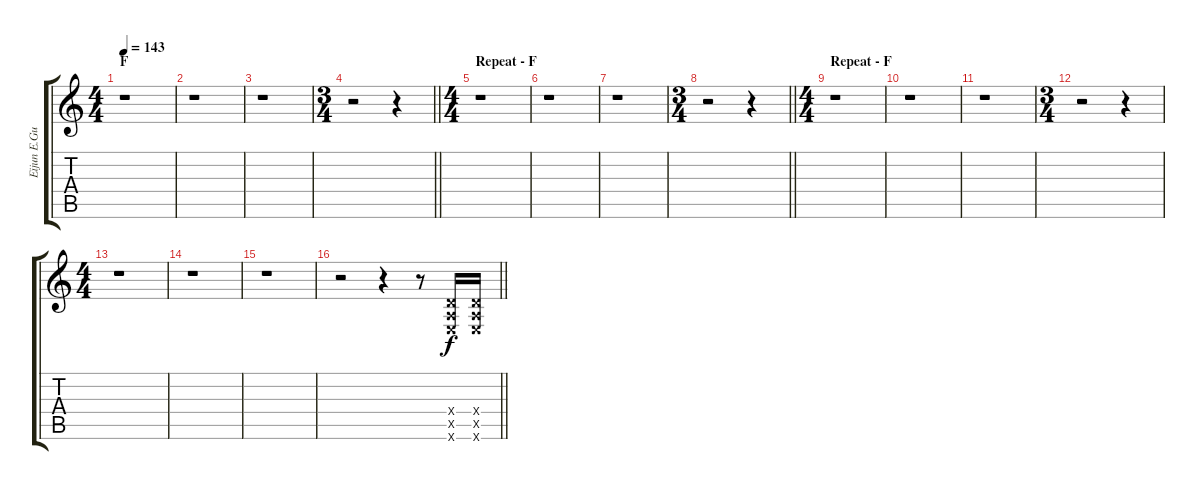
\track ("Eijun E.Guitar IV" "Eijun E.Gu") {instrument distortionguitar}
\staff {score tabs}
\tuning (E4 B3 G3 D3 A2 E2) {hide}
\ts (4 4)
\section ("" "F")
\tempo 143
\clef g2
\ks c
r.1{dy f} |
r.1 |
r.1 |
\ts (3 4)
\barLineRight lightlight
r.2 r.4 |
\ts (4 4)
\section ("" "Repeat - F")
r.1 |
r.1 |
r.1 |
\ts (3 4)
\barLineRight lightlight
r.2 r.4 |
\ts (4 4)
\section ("" "Repeat - F")
r.1 |
r.1 |
r.1 |
\ts (3 4)
r.2 r.4 |
\ts (4 4)
r.1 |
r.1 |
r.1 |
\barLineRight lightlight
r.2 r.4 r.8 (0.4{x} 0.5{x} 0.6{x}).16 (0.4{x} 0.5{x} 0.6{x}).16
